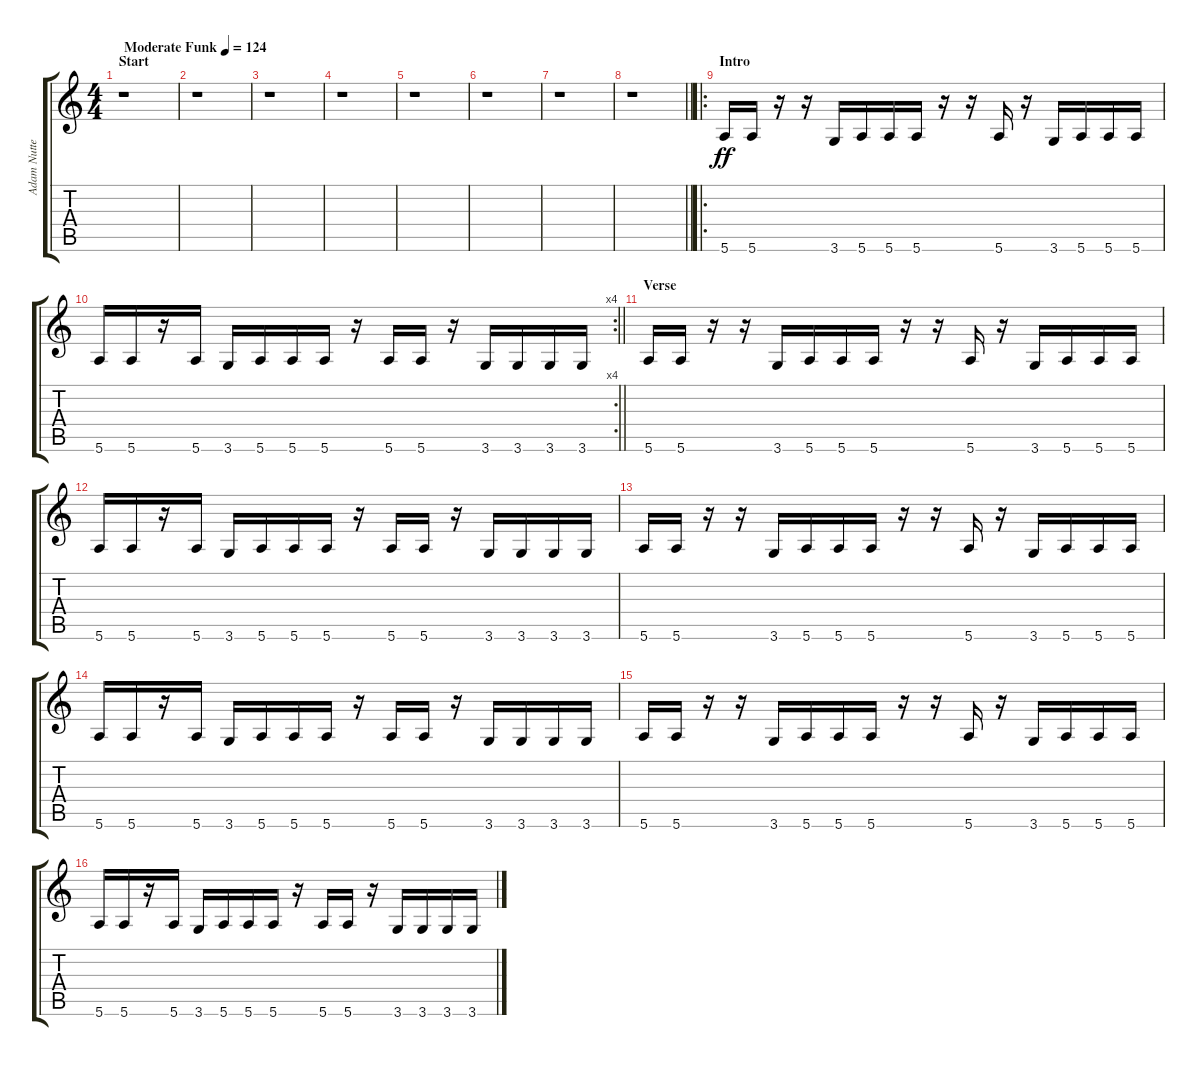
\track ("Adam Nutter (Electric Guitar)" "Adam Nutte") {instrument overdrivenguitar}
\staff {score tabs}
\tuning (E4 B3 G3 D3 A2 E2) {hide}
\ts (4 4)
\section ("" "Start")
\tempo (124 "Moderate Funk")
\clef g2
\ks c
r.1{dy ff instrument overdrivenguitar} |
r.1 |
r.1 |
r.1 |
r.1 |
r.1 |
r.1 |
\barLineRight lightlight
r.1 |
\ro
\section ("" "Intro")
5.6.16 5.6.16 r.16 r.16 3.6.16 5.6.16 5.6.16 5.6.16 r.16 r.16 5.6.16 r.16 3.6.16 5.6.16 5.6.16 5.6.16 |
\rc 4
\barLineRight lightlight
5.6.16 5.6.16 r.16 5.6.16 3.6.16 5.6.16 5.6.16 5.6.16 r.16 5.6.16 5.6.16 r.16 3.6.16 3.6.16 3.6.16 3.6.16 |
\section ("" "Verse")
5.6.16 5.6.16 r.16 r.16 3.6.16 5.6.16 5.6.16 5.6.16 r.16 r.16 5.6.16 r.16 3.6.16 5.6.16 5.6.16 5.6.16 |
5.6.16 5.6.16 r.16 5.6.16 3.6.16 5.6.16 5.6.16 5.6.16 r.16 5.6.16 5.6.16 r.16 3.6.16 3.6.16 3.6.16 3.6.16 |
5.6.16 5.6.16 r.16 r.16 3.6.16 5.6.16 5.6.16 5.6.16 r.16 r.16 5.6.16 r.16 3.6.16 5.6.16 5.6.16 5.6.16 |
5.6.16 5.6.16 r.16 5.6.16 3.6.16 5.6.16 5.6.16 5.6.16 r.16 5.6.16 5.6.16 r.16 3.6.16 3.6.16 3.6.16 3.6.16 |
5.6.16 5.6.16 r.16 r.16 3.6.16 5.6.16 5.6.16 5.6.16 r.16 r.16 5.6.16 r.16 3.6.16 5.6.16 5.6.16 5.6.16 |
5.6.16 5.6.16 r.16 5.6.16 3.6.16 5.6.16 5.6.16 5.6.16 r.16 5.6.16 5.6.16 r.16 3.6.16 3.6.16 3.6.16 3.6.16
